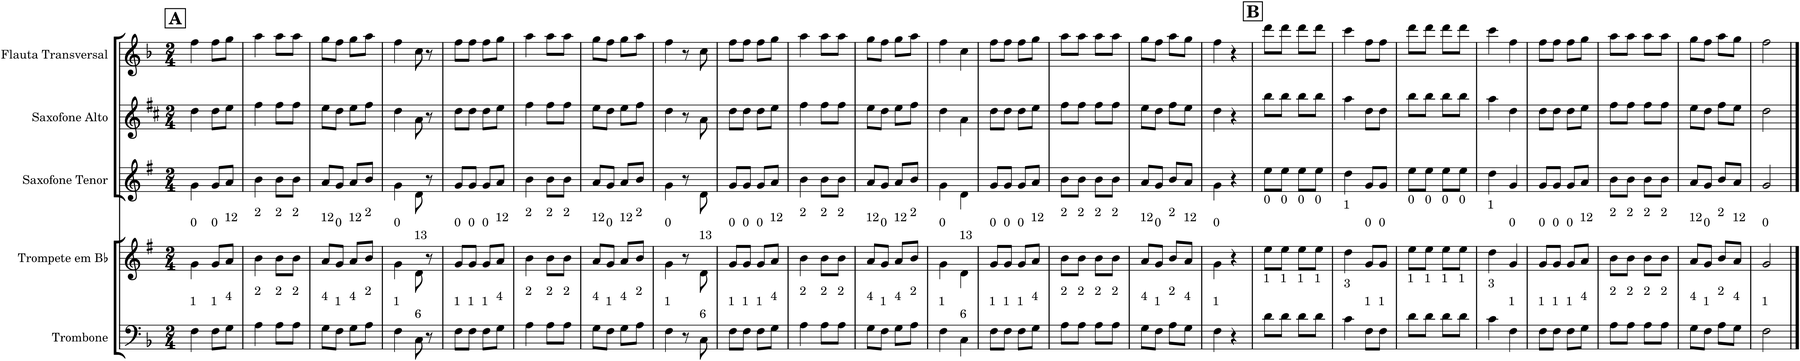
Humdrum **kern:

**kern	**kern	**kern	**kern	**kern
*part5	*part4	*part3	*part2	*part1
*staff5	*staff4	*staff3	*staff2	*staff1
*I"Trombone	*I"Trompete em Bb	*I"Saxofone Tenor	*I"Saxofone Alto	*I"Flauta Transversal
*I'Tbn.	*I'Tpt. em Bb	*I'Sax. Tn.	*	*I'Fl.
*clefF4	*clefG2	*clefG2	*clefG2	*clefG2
*	*Trd1c2	*Trd8c14	*Trd5c9	*
*k[b-]	*k[f#]	*k[f#]	*k[f#c#]	*k[b-]
*M2/4	*M2/4	*M2/4	*M2/4	*M2/4
!!LO:REH:place=s1:a:B:cj:fs=14:t=A
=1	=1	=1	=1	=1
!	!LO:TX:a:t=0	!	!	!
!LO:TX:a:t=1	!	!	!	!
4F\	4g\	4g\	4dd\	4ff\
!	!LO:TX:a:t=0	!	!	!
!LO:TX:a:t=1	!	!	!	!
8F\L	8g/L	8g/L	8dd\L	8ff\L
!	!LO:TX:a:t=12	!	!	!
!LO:TX:a:t=4	!	!	!	!
8G\J	8a/J	8a/J	8ee\J	8gg\J
=2	=2	=2	=2	=2
!	!LO:TX:a:t=2	!	!	!
!LO:TX:a:t=2	!	!	!	!
4A\	4b\	4b\	4ff#\	4aa\
!	!LO:TX:a:t=2	!	!	!
!LO:TX:a:t=2	!	!	!	!
8A\L	8b\L	8b\L	8ff#\L	8aa\L
!	!LO:TX:a:t=2	!	!	!
!LO:TX:a:t=2	!	!	!	!
8A\J	8b\J	8b\J	8ff#\J	8aa\J
=3	=3	=3	=3	=3
!	!LO:TX:a:t=12	!	!	!
!LO:TX:a:t=4	!	!	!	!
8G\L	8a/L	8a/L	8ee\L	8gg\L
!	!LO:TX:a:t=0	!	!	!
!LO:TX:a:t=1	!	!	!	!
8F\J	8g/J	8g/J	8dd\J	8ff\J
!	!LO:TX:a:t=12	!	!	!
!LO:TX:a:t=4	!	!	!	!
8G\L	8a/L	8a/L	8ee\L	8gg\L
!	!LO:TX:a:t=2	!	!	!
!LO:TX:a:t=2	!	!	!	!
8A\J	8b/J	8b/J	8ff#\J	8aa\J
=4	=4	=4	=4	=4
!	!LO:TX:a:t=0	!	!	!
!LO:TX:a:t=1	!	!	!	!
4F\	4g\	4g\	4dd\	4ff\
!	!LO:TX:a:t=13	!	!	!
!LO:TX:a:t=6	!	!	!	!
8C\	8d\	8d\	8a\	8cc\
8r	8r	8r	8r	8r
=5	=5	=5	=5	=5
!	!LO:TX:a:t=0	!	!	!
!LO:TX:a:t=1	!	!	!	!
8F\L	8g/L	8g/L	8dd\L	8ff\L
!	!LO:TX:a:t=0	!	!	!
!LO:TX:a:t=1	!	!	!	!
8F\J	8g/J	8g/J	8dd\J	8ff\J
!	!LO:TX:a:t=0	!	!	!
!LO:TX:a:t=1	!	!	!	!
8F\L	8g/L	8g/L	8dd\L	8ff\L
!	!LO:TX:a:t=12	!	!	!
!LO:TX:a:t=4	!	!	!	!
8G\J	8a/J	8a/J	8ee\J	8gg\J
=6	=6	=6	=6	=6
!	!LO:TX:a:t=2	!	!	!
!LO:TX:a:t=2	!	!	!	!
4A\	4b\	4b\	4ff#\	4aa\
!	!LO:TX:a:t=2	!	!	!
!LO:TX:a:t=2	!	!	!	!
8A\L	8b\L	8b\L	8ff#\L	8aa\L
!	!LO:TX:a:t=2	!	!	!
!LO:TX:a:t=2	!	!	!	!
8A\J	8b\J	8b\J	8ff#\J	8aa\J
=7	=7	=7	=7	=7
!	!LO:TX:a:t=12	!	!	!
!LO:TX:a:t=4	!	!	!	!
8G\L	8a/L	8a/L	8ee\L	8gg\L
!	!LO:TX:a:t=0	!	!	!
!LO:TX:a:t=1	!	!	!	!
8F\J	8g/J	8g/J	8dd\J	8ff\J
!	!LO:TX:a:t=12	!	!	!
!LO:TX:a:t=4	!	!	!	!
8G\L	8a/L	8a/L	8ee\L	8gg\L
!	!LO:TX:a:t=2	!	!	!
!LO:TX:a:t=2	!	!	!	!
8A\J	8b/J	8b/J	8ff#\J	8aa\J
=8	=8	=8	=8	=8
!	!LO:TX:a:t=0	!	!	!
!LO:TX:a:t=1	!	!	!	!
4F\	4g\	4g\	4dd\	4ff\
8r	8r	8r	8r	8r
!	!LO:TX:a:t=13	!	!	!
!LO:TX:a:t=6	!	!	!	!
8C\	8d\	8d\	8a\	8cc\
=9	=9	=9	=9	=9
!	!LO:TX:a:t=0	!	!	!
!LO:TX:a:t=1	!	!	!	!
8F\L	8g/L	8g/L	8dd\L	8ff\L
!	!LO:TX:a:t=0	!	!	!
!LO:TX:a:t=1	!	!	!	!
8F\J	8g/J	8g/J	8dd\J	8ff\J
!	!LO:TX:a:t=0	!	!	!
!LO:TX:a:t=1	!	!	!	!
8F\L	8g/L	8g/L	8dd\L	8ff\L
!	!LO:TX:a:t=12	!	!	!
!LO:TX:a:t=4	!	!	!	!
8G\J	8a/J	8a/J	8ee\J	8gg\J
=10	=10	=10	=10	=10
!	!LO:TX:a:t=2	!	!	!
!LO:TX:a:t=2	!	!	!	!
4A\	4b\	4b\	4ff#\	4aa\
!	!LO:TX:a:t=2	!	!	!
!LO:TX:a:t=2	!	!	!	!
8A\L	8b\L	8b\L	8ff#\L	8aa\L
!	!LO:TX:a:t=2	!	!	!
!LO:TX:a:t=2	!	!	!	!
8A\J	8b\J	8b\J	8ff#\J	8aa\J
=11	=11	=11	=11	=11
!	!LO:TX:a:t=12	!	!	!
!LO:TX:a:t=4	!	!	!	!
8G\L	8a/L	8a/L	8ee\L	8gg\L
!	!LO:TX:a:t=0	!	!	!
!LO:TX:a:t=1	!	!	!	!
8F\J	8g/J	8g/J	8dd\J	8ff\J
!	!LO:TX:a:t=12	!	!	!
!LO:TX:a:t=4	!	!	!	!
8G\L	8a/L	8a/L	8ee\L	8gg\L
!	!LO:TX:a:t=2	!	!	!
!LO:TX:a:t=2	!	!	!	!
8A\J	8b/J	8b/J	8ff#\J	8aa\J
=12	=12	=12	=12	=12
!	!LO:TX:a:t=0	!	!	!
!LO:TX:a:t=1	!	!	!	!
4F\	4g\	4g\	4dd\	4ff\
!	!LO:TX:a:t=13	!	!	!
!LO:TX:a:t=6	!	!	!	!
4C\	4d\	4d\	4a\	4cc\
=13	=13	=13	=13	=13
!	!LO:TX:a:t=0	!	!	!
!LO:TX:a:t=1	!	!	!	!
8F\L	8g/L	8g/L	8dd\L	8ff\L
!	!LO:TX:a:t=0	!	!	!
!LO:TX:a:t=1	!	!	!	!
8F\J	8g/J	8g/J	8dd\J	8ff\J
!	!LO:TX:a:t=0	!	!	!
!LO:TX:a:t=1	!	!	!	!
8F\L	8g/L	8g/L	8dd\L	8ff\L
!	!LO:TX:a:t=12	!	!	!
!LO:TX:a:t=4	!	!	!	!
8G\J	8a/J	8a/J	8ee\J	8gg\J
=14	=14	=14	=14	=14
!	!LO:TX:a:t=2	!	!	!
!LO:TX:a:t=2	!	!	!	!
8A\L	8b\L	8b\L	8ff#\L	8aa\L
!	!LO:TX:a:t=2	!	!	!
!LO:TX:a:t=2	!	!	!	!
8A\J	8b\J	8b\J	8ff#\J	8aa\J
!	!LO:TX:a:t=2	!	!	!
!LO:TX:a:t=2	!	!	!	!
8A\L	8b\L	8b\L	8ff#\L	8aa\L
!	!LO:TX:a:t=2	!	!	!
!LO:TX:a:t=2	!	!	!	!
8A\J	8b\J	8b\J	8ff#\J	8aa\J
=15	=15	=15	=15	=15
!	!LO:TX:a:t=12	!	!	!
!LO:TX:a:t=4	!	!	!	!
8G\L	8a/L	8a/L	8ee\L	8gg\L
!	!LO:TX:a:t=0	!	!	!
!LO:TX:a:t=1	!	!	!	!
8F\J	8g/J	8g/J	8dd\J	8ff\J
!	!LO:TX:a:t=2	!	!	!
!LO:TX:a:t=2	!	!	!	!
8A\L	8b/L	8b/L	8ff#\L	8aa\L
!	!LO:TX:a:t=12	!	!	!
!LO:TX:a:t=4	!	!	!	!
8G\J	8a/J	8a/J	8ee\J	8gg\J
=16	=16	=16	=16	=16
!	!LO:TX:a:t=0	!	!	!
!LO:TX:a:t=1	!	!	!	!
4F\	4g\	4g\	4dd\	4ff\
4r	4r	4r	4r	4r
!!LO:REH:place=s1:a:B:cj:fs=14:t=B
=17	=17	=17	=17	=17
!	!LO:TX:a:t=0	!	!	!
!LO:TX:a:t=1	!	!	!	!
8d\L	8ee\L	8ee\L	8bb\L	8ddd\L
!	!LO:TX:a:t=0	!	!	!
!LO:TX:a:t=1	!	!	!	!
8d\J	8ee\J	8ee\J	8bb\J	8ddd\J
!	!LO:TX:a:t=0	!	!	!
!LO:TX:a:t=1	!	!	!	!
8d\L	8ee\L	8ee\L	8bb\L	8ddd\L
!	!LO:TX:a:t=0	!	!	!
!LO:TX:a:t=1	!	!	!	!
8d\J	8ee\J	8ee\J	8bb\J	8ddd\J
=18	=18	=18	=18	=18
!	!LO:TX:a:t=1	!	!	!
!LO:TX:a:t=3	!	!	!	!
4c\	4dd\	4dd\	4aa\	4ccc\
!	!LO:TX:a:t=0	!	!	!
!LO:TX:a:t=1	!	!	!	!
8F\L	8g/L	8g/L	8dd\L	8ff\L
!	!LO:TX:a:t=0	!	!	!
!LO:TX:a:t=1	!	!	!	!
8F\J	8g/J	8g/J	8dd\J	8ff\J
=19	=19	=19	=19	=19
!	!LO:TX:a:t=0	!	!	!
!LO:TX:a:t=1	!	!	!	!
8d\L	8ee\L	8ee\L	8bb\L	8ddd\L
!	!LO:TX:a:t=0	!	!	!
!LO:TX:a:t=1	!	!	!	!
8d\J	8ee\J	8ee\J	8bb\J	8ddd\J
!	!LO:TX:a:t=0	!	!	!
!LO:TX:a:t=1	!	!	!	!
8d\L	8ee\L	8ee\L	8bb\L	8ddd\L
!	!LO:TX:a:t=0	!	!	!
!LO:TX:a:t=1	!	!	!	!
8d\J	8ee\J	8ee\J	8bb\J	8ddd\J
=20	=20	=20	=20	=20
!	!LO:TX:a:t=1	!	!	!
!LO:TX:a:t=3	!	!	!	!
4c\	4dd\	4dd\	4aa\	4ccc\
!	!LO:TX:a:t=0	!	!	!
!LO:TX:a:t=1	!	!	!	!
4F\	4g/	4g/	4dd\	4ff\
=21	=21	=21	=21	=21
!	!LO:TX:a:t=0	!	!	!
!LO:TX:a:t=1	!	!	!	!
8F\L	8g/L	8g/L	8dd\L	8ff\L
!	!LO:TX:a:t=0	!	!	!
!LO:TX:a:t=1	!	!	!	!
8F\J	8g/J	8g/J	8dd\J	8ff\J
!	!LO:TX:a:t=0	!	!	!
!LO:TX:a:t=1	!	!	!	!
8F\L	8g/L	8g/L	8dd\L	8ff\L
!	!LO:TX:a:t=12	!	!	!
!LO:TX:a:t=4	!	!	!	!
8G\J	8a/J	8a/J	8ee\J	8gg\J
=22	=22	=22	=22	=22
!	!LO:TX:a:t=2	!	!	!
!LO:TX:a:t=2	!	!	!	!
8A\L	8b\L	8b\L	8ff#\L	8aa\L
!	!LO:TX:a:t=2	!	!	!
!LO:TX:a:t=2	!	!	!	!
8A\J	8b\J	8b\J	8ff#\J	8aa\J
!	!LO:TX:a:t=2	!	!	!
!LO:TX:a:t=2	!	!	!	!
8A\L	8b\L	8b\L	8ff#\L	8aa\L
!	!LO:TX:a:t=2	!	!	!
!LO:TX:a:t=2	!	!	!	!
8A\J	8b\J	8b\J	8ff#\J	8aa\J
=23	=23	=23	=23	=23
!	!LO:TX:a:t=12	!	!	!
!LO:TX:a:t=4	!	!	!	!
8G\L	8a/L	8a/L	8ee\L	8gg\L
!	!LO:TX:a:t=0	!	!	!
!LO:TX:a:t=1	!	!	!	!
8F\J	8g/J	8g/J	8dd\J	8ff\J
!	!LO:TX:a:t=2	!	!	!
!LO:TX:a:t=2	!	!	!	!
8A\L	8b/L	8b/L	8ff#\L	8aa\L
!	!LO:TX:a:t=12	!	!	!
!LO:TX:a:t=4	!	!	!	!
8G\J	8a/J	8a/J	8ee\J	8gg\J
=24	=24	=24	=24	=24
!	!LO:TX:a:t=0	!	!	!
!LO:TX:a:t=1	!	!	!	!
2F\	2g/	2g/	2dd\	2ff\
==	==	==	==	==
*-	*-	*-	*-	*-
